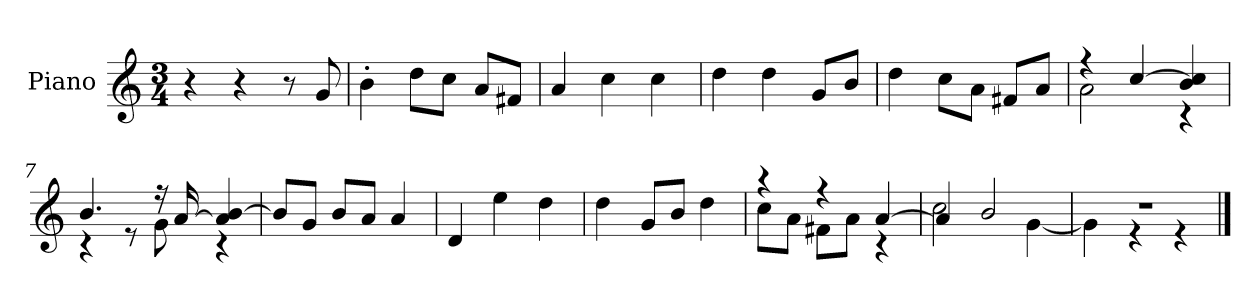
**kern
*part1
*staff1
*I"Piano
*I'P-no
*clefG2
*k[]
*M3/4
*MM174
=1
4r
4r
8r
8g/
=2
4b'\
8dd\L
8cc\J
8a/L
8f#X/J
=3
4a/
4cc\
4cc\
=4
4dd\
4dd\
8g/L
8b/J
=5
4dd\
8cc\L
8a\J
8f#X/L
8a/J
=6
*^
4r	2a\
[4cc/	.
4b/ 4cc/]	4r
=7	=7
4.b/	4r
.	8r
16r	8g\
[16a/	.
4a/] [4b/	4r
*v	*v
!!LO:LB:g=z
=8
8b/L]
8g/J
8b/L
8a/J
4a/
=9
4d/
4ee\
4dd\
=10
4dd\
8g/L
8b/J
4dd\
=11
*^
4r	8cc\L
.	8a\J
4r	8f#X\L
.	8a\J
[4a/	4r
=12	=12
4a/]	2cc\
2b/	.
.	[4g\
=13	=13
2.r	4g\]
.	4r
.	4r
*v	*v
==
*-
